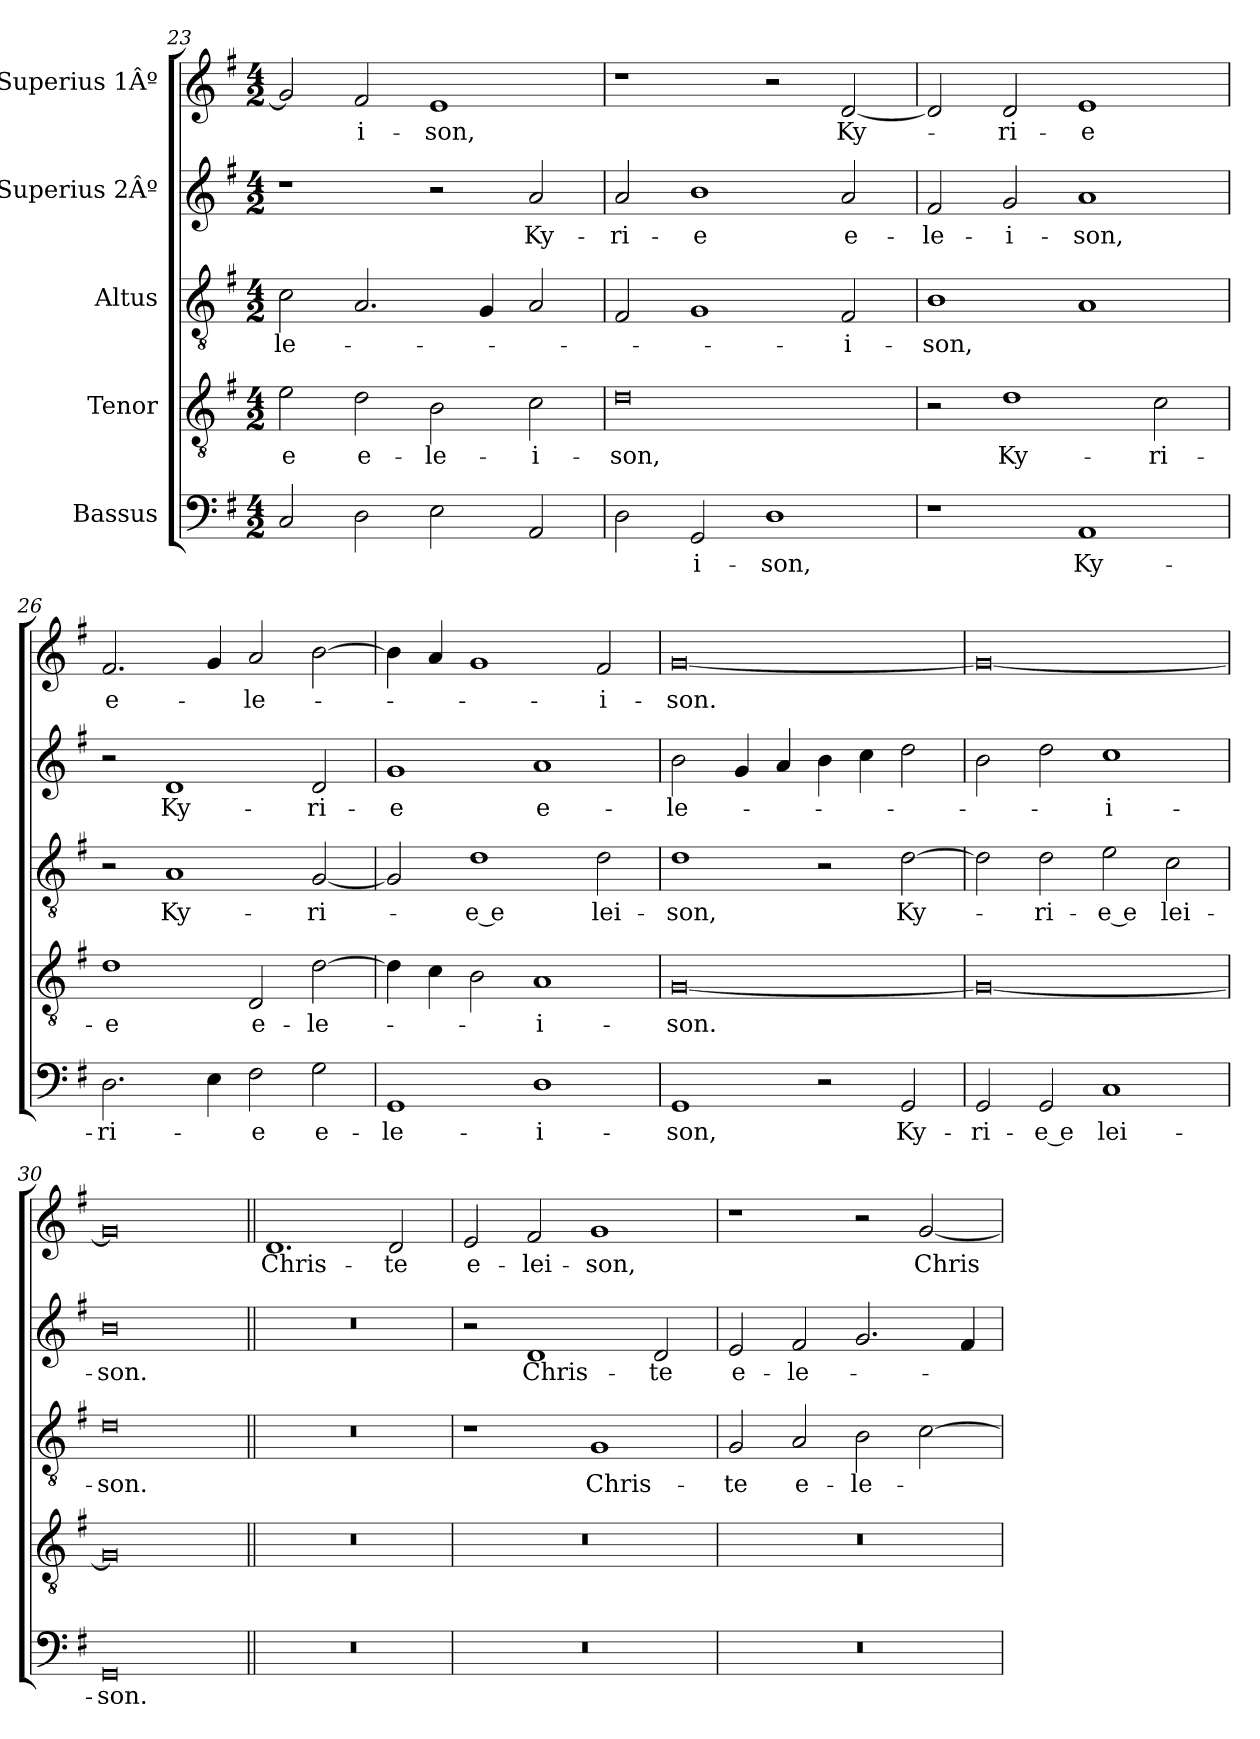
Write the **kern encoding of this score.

**kern	**text	**kern	**text	**kern	**text	**kern	**text	**kern	**text
*part5	*part5	*part4	*part4	*part3	*part3	*part2	*part2	*part1	*part1
*staff5	*staff5	*staff4	*staff4	*staff3	*staff3	*staff2	*staff2	*staff1	*staff1
*I"Bassus	*	*I"Tenor	*	*I"Altus	*	*I"Superius 2Âº	*	*I"Superius 1Âº	*
*clefF4	*	*clefGv2	*	*clefGv2	*	*clefG2	*	*clefG2	*
*k[f#]	*	*k[f#]	*	*k[f#]	*	*k[f#]	*	*k[f#]	*
*M4/2	*	*M4/2	*	*M4/2	*	*M4/2	*	*M4/2	*
=23	=23	=23	=23	=23	=23	=23	=23	=23	=23
2C/	.	2e\	-e	2c\	-le-	1r	.	2g/]	.
2D\	.	2d\	e-	2.A/	.	.	.	2f#/	-i-
2E\	.	2B\	-le-	.	.	2r	.	1e/	-son,
.	.	.	.	4G/	.	.	.	.	.
2AA/	.	2c\	-i-	2A/	.	2a/	Ky-	.	.
=24	=24	=24	=24	=24	=24	=24	=24	=24	=24
2D\	.	0d\	-son,	2F#/	.	2a/	-ri-	1r	.
2GG/	-i-	.	.	1G/	.	1b\	-e	.	.
1D\	-son,	.	.	.	.	.	.	2r	.
.	.	.	.	2F#/	-i-	2a/	e-	[2d/	Ky-
=25	=25	=25	=25	=25	=25	=25	=25	=25	=25
1r	.	2r	.	1B\	-son,	2f#/	-le-	2d/]	.
.	.	1d\	Ky-	.	.	2g/	-i-	2d/	-ri-
1AA/	Ky-	.	.	1A/	.	1a/	-son,	1e/	-e
.	.	2c\	-ri-	.	.	.	.	.	.
=26	=26	=26	=26	=26	=26	=26	=26	=26	=26
2.D\	-ri-	1d\	-e	2r	.	2r	.	2.f#/	e-
.	.	.	.	1A/	Ky-	1d/	Ky-	.	.
4E\	.	.	.	.	.	.	.	4g/	.
2F#\	-e	2D/	e-	.	.	.	.	2a/	-le-
2G\	e-	[2d\	-le-	[2G/	-ri-	2d/	-ri-	[2b\	.
=27	=27	=27	=27	=27	=27	=27	=27	=27	=27
1GG/	-le-	4d\]	.	2G/]	.	1g/	-e	4b\]	.
.	.	4c\	.	.	.	.	.	4a/	.
.	.	2B\	.	1d\	-e e	.	.	1g/	.
1D\	-i-	1A/	-i-	.	.	1a/	e-	.	.
.	.	.	.	2d\	-lei-	.	.	2f#/	-i-
=28	=28	=28	=28	=28	=28	=28	=28	=28	=28
1GG/	-son,	[0G/	-son.	1d\	-son,	2b\	-le-	[0g/	-son.
.	.	.	.	.	.	4g/	.	.	.
.	.	.	.	.	.	4a/	.	.	.
2r	.	.	.	2r	.	4b\	.	.	.
.	.	.	.	.	.	4cc\	.	.	.
2GG/	Ky-	.	.	[2d\	Ky-	2dd\	.	.	.
=29	=29	=29	=29	=29	=29	=29	=29	=29	=29
2GG/	-ri-	0G/_	.	2d\]	.	2b\	.	0g/_	.
2GG/	-e e	.	.	2d\	-ri-	2dd\	.	.	.
1C/	-lei-	.	.	2e\	-e e	1cc\	-i-	.	.
.	.	.	.	2c\	-lei-	.	.	.	.
=30	=30	=30	=30	=30	=30	=30	=30	=30	=30
0GG/	-son.	0G/]	.	0d\	-son.	0b\	-son.	0g/]	.
=31||	=31||	=31||	=31||	=31||	=31||	=31||	=31||	=31||	=31||
0r	.	0r	.	0r	.	0r	.	1.d/	Chris-
.	.	.	.	.	.	.	.	2d/	-te
=32	=32	=32	=32	=32	=32	=32	=32	=32	=32
0r	.	0r	.	1r	.	2r	.	2e/	e-
.	.	.	.	.	.	1d/	Chris-	2f#/	-lei-
.	.	.	.	1G/	Chris-	.	.	1g/	-son,
.	.	.	.	.	.	2d/	-te	.	.
=33	=33	=33	=33	=33	=33	=33	=33	=33	=33
0r	.	0r	.	2G/	-te	2e/	e-	1r	.
.	.	.	.	2A/	e-	2f#/	-le-	.	.
.	.	.	.	2B\	-le-	2.g/	.	2r	.
.	.	.	.	[2c\	.	.	.	[2g/	Chris-
.	.	.	.	.	.	4f#/	.	.	.
=	=	=	=	=	=	=	=	=	=
*-	*-	*-	*-	*-	*-	*-	*-	*-	*-
